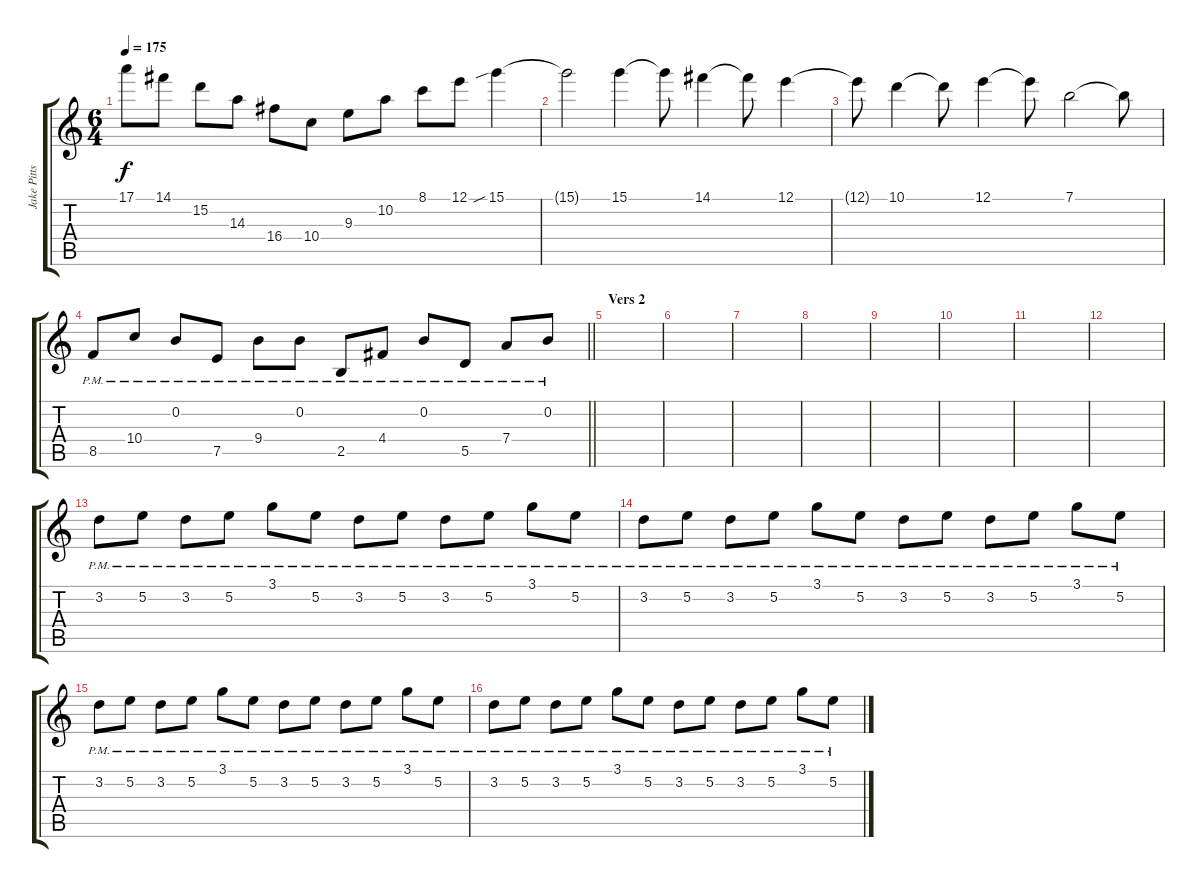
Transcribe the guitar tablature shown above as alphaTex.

\track ("Jake Pitts" "Jake Pitts") {instrument overdrivenguitar}
\staff {score tabs}
\tuning (E4 B3 G3 D3 A2 E2) {hide}
\ts (6 4)
\tempo 175
\clef g2
\ks c
17.1.8{dy f} 14.1.8 15.2.8 14.3.8 16.4.8 10.4.8 9.3.8 10.2.8 8.1.8 12.1.8 15.1{sib}.4 |
15.1{t}.2 15.1.4 15.1{t}.8 14.1.4 14.1{t}.8 12.1.4 |
12.1{t}.8 10.1.4 10.1{t}.8 12.1.4 12.1{t}.8 7.1.2 7.1{t}.8 |
\barLineRight lightlight
8.5{pm}.8 10.4{pm}.8 0.2{pm}.8 7.5{pm}.8 9.4{pm}.8 0.2{pm}.8 2.5{pm}.8 4.4{pm}.8 0.2{pm}.8 5.5{pm}.8 7.4{pm}.8 0.2{pm}.8 |
\section ("" "Vers 2")
|
|
|
|
|
|
|
|
3.2{pm}.8 5.2{pm}.8 3.2{pm}.8 5.2{pm}.8 3.1{pm}.8 5.2{pm}.8 3.2{pm}.8 5.2{pm}.8 3.2{pm}.8 5.2{pm}.8 3.1{pm}.8 5.2{pm}.8 |
3.2{pm}.8 5.2{pm}.8 3.2{pm}.8 5.2{pm}.8 3.1{pm}.8 5.2{pm}.8 3.2{pm}.8 5.2{pm}.8 3.2{pm}.8 5.2{pm}.8 3.1{pm}.8 5.2{pm}.8 |
3.2{pm}.8 5.2{pm}.8 3.2{pm}.8 5.2{pm}.8 3.1{pm}.8 5.2{pm}.8 3.2{pm}.8 5.2{pm}.8 3.2{pm}.8 5.2{pm}.8 3.1{pm}.8 5.2{pm}.8 |
3.2{pm}.8 5.2{pm}.8 3.2{pm}.8 5.2{pm}.8 3.1{pm}.8 5.2{pm}.8 3.2{pm}.8 5.2{pm}.8 3.2{pm}.8 5.2{pm}.8 3.1{pm}.8 5.2{pm}.8
